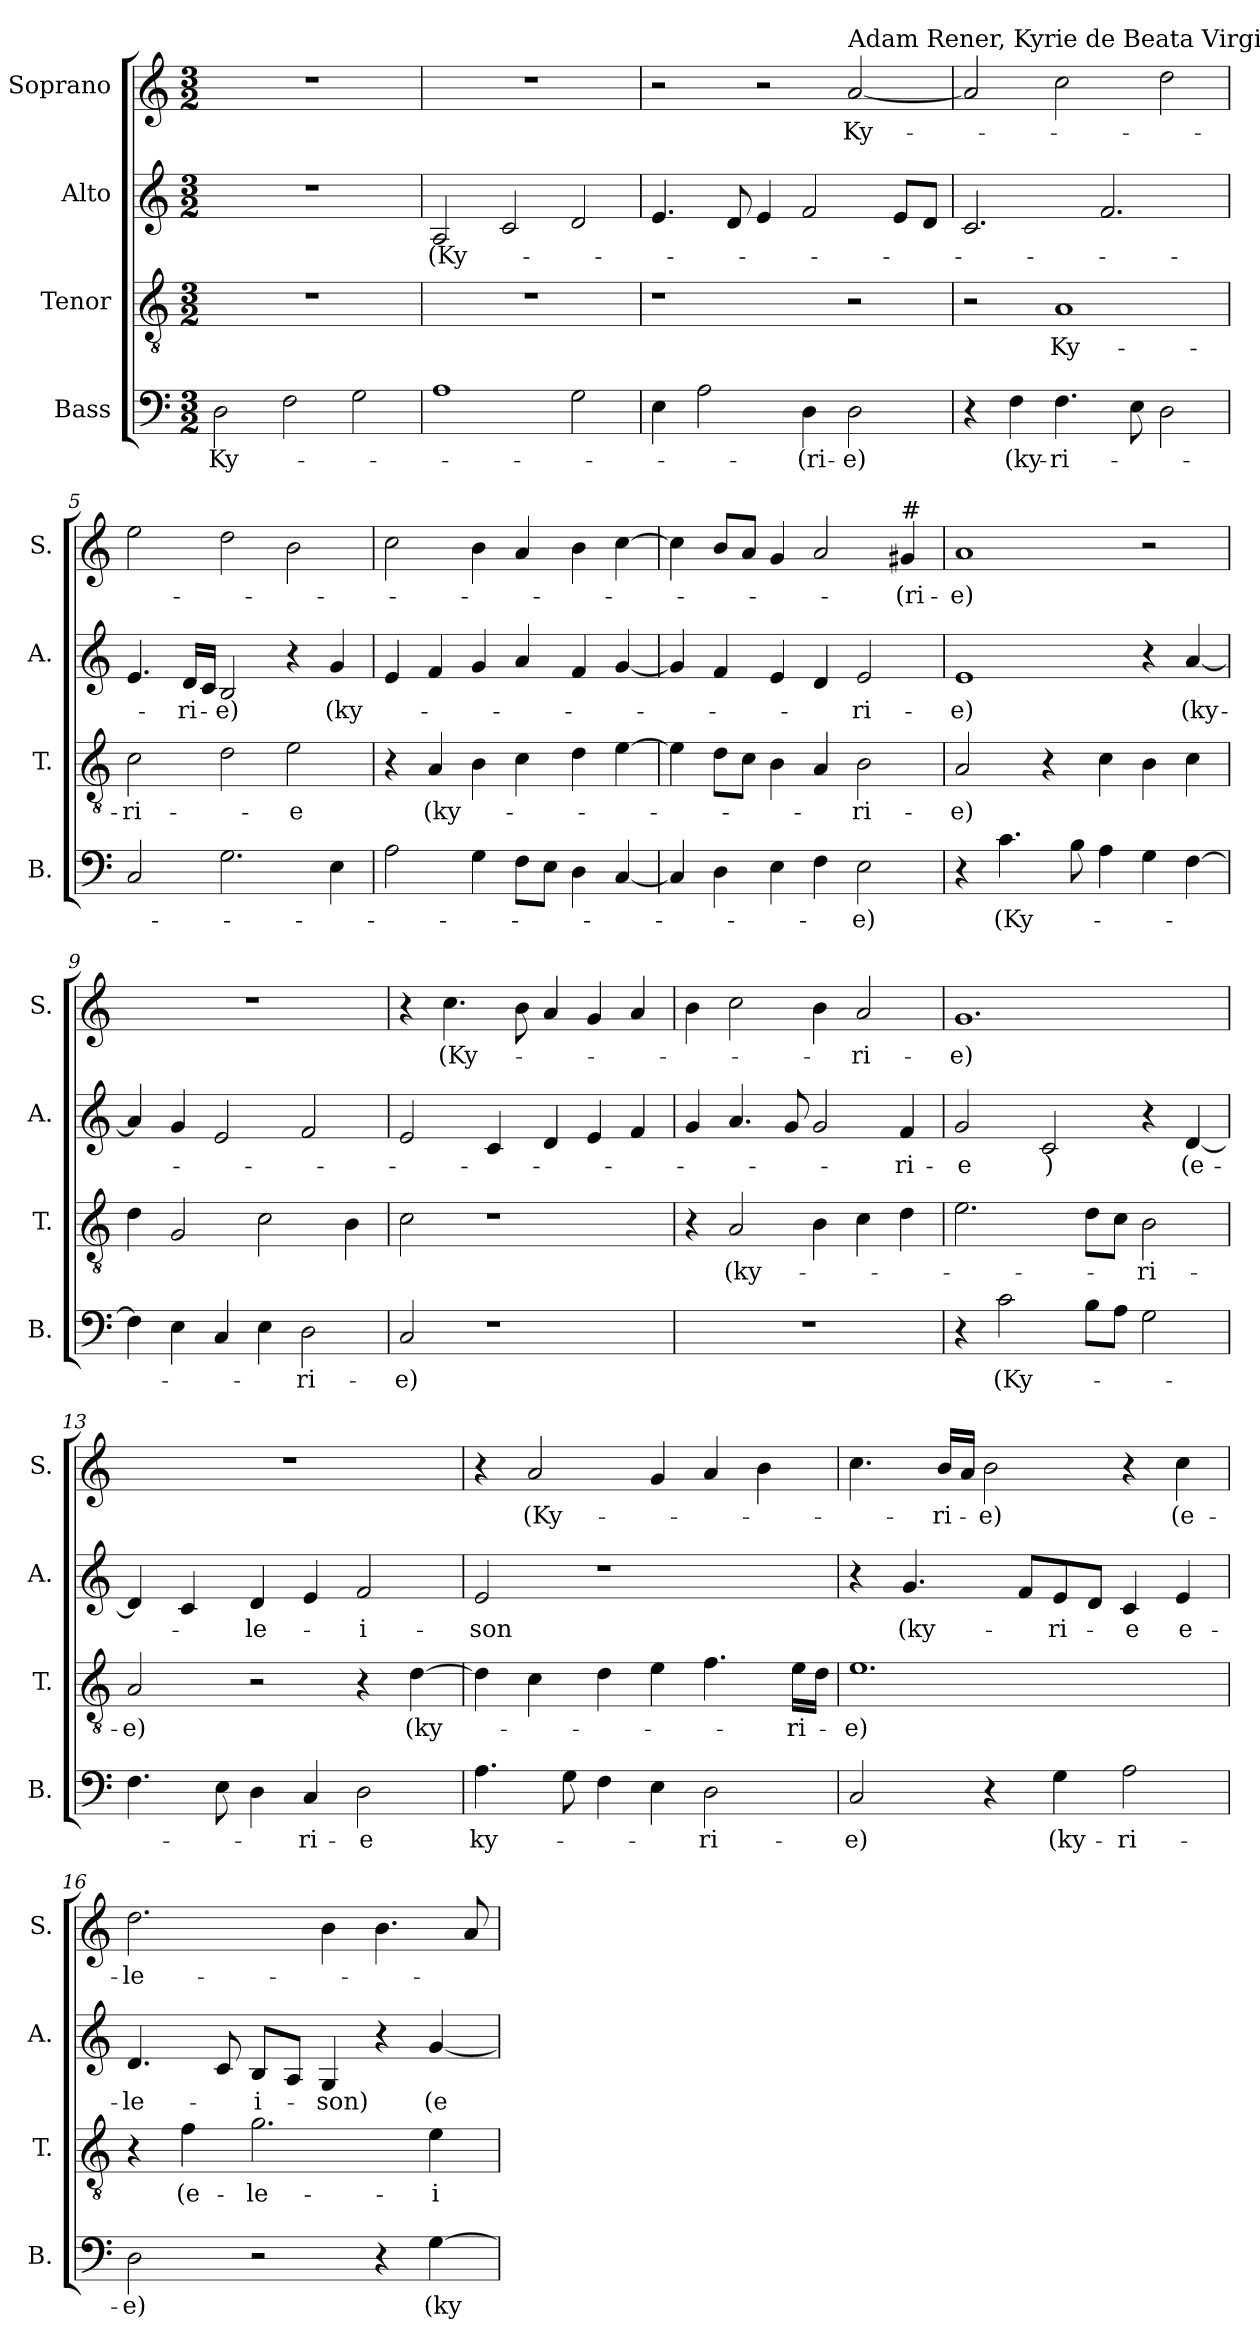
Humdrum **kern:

**kern	**text	**kern	**text	**kern	**text	**kern	**text
*part4	*part4	*part3	*part3	*part2	*part2	*part1	*part1
*staff4	*staff4	*staff3	*staff3	*staff2	*staff2	*staff1	*staff1
*I"Bass	*	*I"Tenor	*	*I"Alto	*	*I"Soprano	*
*I'B.	*	*I'T.	*	*I'A.	*	*I'S.	*
*clefF4	*	*clefGv2	*	*clefG2	*	*clefG2	*
*k[]	*	*k[]	*	*k[]	*	*k[]	*
*M3/2	*	*M3/2	*	*M3/2	*	*M3/2	*
=1	=1	=1	=1	=1	=1	=1	=1
!	!LO:LY:b	!	!	!	!	!	!
2D\	Ky-	1.r	.	1.r	.	1.r	.
2F\	.	.	.	.	.	.	.
2G\	.	.	.	.	.	.	.
=2	=2	=2	=2	=2	=2	=2	=2
!	!	!	!	!	!LO:LY:b	!	!
1A	.	1.r	.	2A/	(Ky-	1.r	.
.	.	.	.	2c/	.	.	.
2G\	.	.	.	2d/	.	.	.
=3	=3	=3	=3	=3	=3	=3	=3
4E\	.	1r	.	4.e/	.	2r	.
2A\	.	.	.	.	.	.	.
.	.	.	.	8d/	.	.	.
.	.	.	.	4e/	.	2r	.
!	!LO:LY:b	!	!	!	!	!	!
4D\	-(ri-	.	.	2f/	.	.	.
!	!	!	!	!	!	!LO:TX:a:t=Adam Rener, Kyrie de Beata Virgine, ffol. 66v-71	!
!	!LO:LY:b	!	!	!	!	!	!LO:LY:b
2D\	-e)	2r	.	.	.	[2a/	Ky-
.	.	.	.	8e/L	.	.	.
.	.	.	.	8d/J	.	.	.
=4	=4	=4	=4	=4	=4	=4	=4
4r	.	2r	.	2.c/	.	2a/]	.
!	!LO:LY:b	!	!	!	!	!	!
4F\	(ky-	.	.	.	.	.	.
!	!LO:LY:b	!	!LO:LY:b	!	!	!	!
4.F\	-ri-	1A	Ky-	.	.	2cc\	.
.	.	.	.	2.f/	.	.	.
8E\	.	.	.	.	.	.	.
2D\	.	.	.	.	.	2dd\	.
=5	=5	=5	=5	=5	=5	=5	=5
!	!	!	!LO:LY:b	!	!	!	!
2C/	.	2c\	-ri-	4.e/	.	2ee\	.
!	!	!	!	!	!LO:LY:b	!	!
.	.	.	.	16d/LL	-ri-	.	.
.	.	.	.	16c/JJ	.	.	.
!	!	!	!	!	!LO:LY:b	!	!
2.G\	.	2d\	.	2B/	-e)	2dd\	.
!	!	!	!LO:LY:b	!	!	!	!
.	.	2e\	-e	4r	.	2b\	.
!	!	!	!	!	!LO:LY:b	!	!
4E\	.	.	.	4g/	(ky-	.	.
=6	=6	=6	=6	=6	=6	=6	=6
2A\	.	4r	.	4e/	.	2cc\	.
!	!	!	!LO:LY:b	!	!	!	!
.	.	4A/	(ky-	4f/	.	.	.
4G\	.	4B\	.	4g/	.	4b\	.
8F\L	.	4c\	.	4a/	.	4a/	.
8E\J	.	.	.	.	.	.	.
4D\	.	4d\	.	4f/	.	4b\	.
[4C/	.	[4e\	.	[4g/	.	[4cc\	.
=7	=7	=7	=7	=7	=7	=7	=7
4C/]	.	4e\]	.	4g/]	.	4cc\]	.
4D\	.	8d\L	.	4f/	.	8b/L	.
.	.	8c\J	.	.	.	8a/J	.
4E\	.	4B\	.	4e/	.	4g/	.
4F\	.	4A/	.	4d/	.	2a/	.
!	!LO:LY:b	!	!LO:LY:b	!	!LO:LY:b	!	!
2E\	-e)	2B\	-ri-	2e/	-ri-	.	.
!	!	!	!	!	!	!LO:TX:a:t=#	!
!	!	!	!	!	!	!	!LO:LY:b
.	.	.	.	.	.	4g#X/	-(ri-
=8	=8	=8	=8	=8	=8	=8	=8
!	!	!	!LO:LY:b	!	!LO:LY:b	!	!LO:LY:b
4r	.	2A/	-e)	1e	-e)	1a	-e)
!	!LO:LY:b	!	!	!	!	!	!
4.c\	(Ky-	.	.	.	.	.	.
.	.	4r	.	.	.	.	.
8B\	.	.	.	.	.	.	.
4A\	.	4c\	.	.	.	.	.
4G\	.	4B\	.	4r	.	2r	.
!	!	!	!	!	!LO:LY:b	!	!
[4F\	.	4c\	.	[4a/	(ky-	.	.
=9	=9	=9	=9	=9	=9	=9	=9
4F\]	.	4d\	.	4a/]	.	1.r	.
4E\	.	2G/	.	4g/	.	.	.
4C/	.	.	.	2e/	.	.	.
4E\	.	2c\	.	.	.	.	.
!	!LO:LY:b	!	!	!	!	!	!
2D\	-ri-	.	.	2f/	.	.	.
.	.	4B\	.	.	.	.	.
=10	=10	=10	=10	=10	=10	=10	=10
!	!LO:LY:b	!	!	!	!	!	!
2C/	-e)	2c\	.	2e/	.	4r	.
!	!	!	!	!	!	!	!LO:LY:b
.	.	.	.	.	.	4.cc\	(Ky-
1r	.	1r	.	4c/	.	.	.
.	.	.	.	.	.	8b\	.
.	.	.	.	4d/	.	4a/	.
.	.	.	.	4e/	.	4g/	.
.	.	.	.	4f/	.	4a/	.
=11	=11	=11	=11	=11	=11	=11	=11
1.r	.	4r	.	4g/	.	4b\	.
!	!	!	!LO:LY:b	!	!	!	!
.	.	2A/	(ky-	4.a/	.	2cc\	.
.	.	.	.	8g/	.	.	.
.	.	4B\	.	2g/	.	4b\	.
!	!	!	!	!	!	!	!LO:LY:b
.	.	4c\	.	.	.	2a/	-ri-
!	!	!	!	!	!LO:LY:b	!	!
.	.	4d\	.	4f/	-ri-	.	.
=12	=12	=12	=12	=12	=12	=12	=12
!	!	!	!	!	!LO:LY:b	!	!LO:LY:b
4r	.	2.e\	.	2g/	-e	1.g	-e)
!	!LO:LY:b	!	!	!	!	!	!
2c\	(Ky-	.	.	.	.	.	.
!	!	!	!	!	!LO:LY:b	!	!
.	.	.	.	2c/	)	.	.
8B\L	.	8d\L	.	.	.	.	.
8A\J	.	8c\J	.	.	.	.	.
!	!	!	!LO:LY:b	!	!	!	!
2G\	.	2B\	ri-	4r	.	.	.
!	!	!	!	!	!LO:LY:b	!	!
.	.	.	.	[4d/	(e-	.	.
=13	=13	=13	=13	=13	=13	=13	=13
!	!	!	!LO:LY:b	!	!	!	!
4.F\	.	2A/	-e)	4d/]	.	1.r	.
.	.	.	.	4c/	.	.	.
8E\	.	.	.	.	.	.	.
!	!	!	!	!	!LO:LY:b	!	!
4D\	.	2r	.	4d/	-le-	.	.
!	!LO:LY:b	!	!	!	!	!	!
4C/	-ri-	.	.	4e/	.	.	.
!	!LO:LY:b	!	!	!	!LO:LY:b	!	!
2D\	-e	4r	.	2f/	-i-	.	.
!	!	!	!LO:LY:b	!	!	!	!
.	.	[4d\	(ky-	.	.	.	.
=14	=14	=14	=14	=14	=14	=14	=14
!	!LO:LY:b	!	!	!	!LO:LY:b	!	!
4.A\	ky-	4d\]	.	2e/	-son	4r	.
!	!	!	!	!	!	!	!LO:LY:b
.	.	4c\	.	.	.	2a/	(Ky-
8G\	.	.	.	.	.	.	.
4F\	.	4d\	.	1r	.	.	.
4E\	.	4e\	.	.	.	4g/	.
!	!LO:LY:b	!	!	!	!	!	!
2D\	-ri-	4.f\	.	.	.	4a/	.
.	.	.	.	.	.	4b\	.
!	!	!	!LO:LY:b	!	!	!	!
.	.	16e\LL	-ri-	.	.	.	.
.	.	16d\JJ	.	.	.	.	.
=15	=15	=15	=15	=15	=15	=15	=15
!	!LO:LY:b	!	!LO:LY:b	!	!	!	!
2C/	-e)	1.e	-e)	4r	.	4.cc\	.
!	!	!	!	!	!LO:LY:b	!	!
.	.	.	.	4.g/	(ky-	.	.
!	!	!	!	!	!	!	!LO:LY:b
.	.	.	.	.	.	16b/LL	ri-
.	.	.	.	.	.	16a/JJ	.
!	!	!	!	!	!	!	!LO:LY:b
4r	.	.	.	.	.	2b\	-e)
.	.	.	.	8f/L	.	.	.
!	!LO:LY:b	!	!	!	!LO:LY:b	!	!
4G\	(ky-	.	.	8e/	-ri-	.	.
.	.	.	.	8d/J	.	.	.
!	!LO:LY:b	!	!	!	!LO:LY:b	!	!
2A\	-ri-	.	.	4c/	e	4r	.
!	!	!	!	!	!LO:LY:b	!	!LO:LY:b
.	.	.	.	4e/	-e-	4cc\	(e-
=16	=16	=16	=16	=16	=16	=16	=16
!	!LO:LY:b	!	!	!	!LO:LY:b	!	!LO:LY:b
2D\	-e)	4r	.	4.d/	-le-	2.dd\	-le-
!	!	!	!LO:LY:b	!	!	!	!
.	.	4f\	(e-	.	.	.	.
.	.	.	.	8c/	.	.	.
!	!	!	!LO:LY:b	!	!LO:LY:b	!	!
2r	.	2.g\	-le-	8B/L	-i-	.	.
.	.	.	.	8A/J	.	.	.
!	!	!	!	!	!LO:LY:b	!	!
.	.	.	.	4G/	-son)	4b\	.
4r	.	.	.	4r	.	4.b\	.
!	!LO:LY:b	!	!LO:LY:b	!	!LO:LY:b	!	!
[4G\	(ky-	4e\	-i-	[4g/	(e-	.	.
.	.	.	.	.	.	8a/	.
=	=	=	=	=	=	=	=
*-	*-	*-	*-	*-	*-	*-	*-
